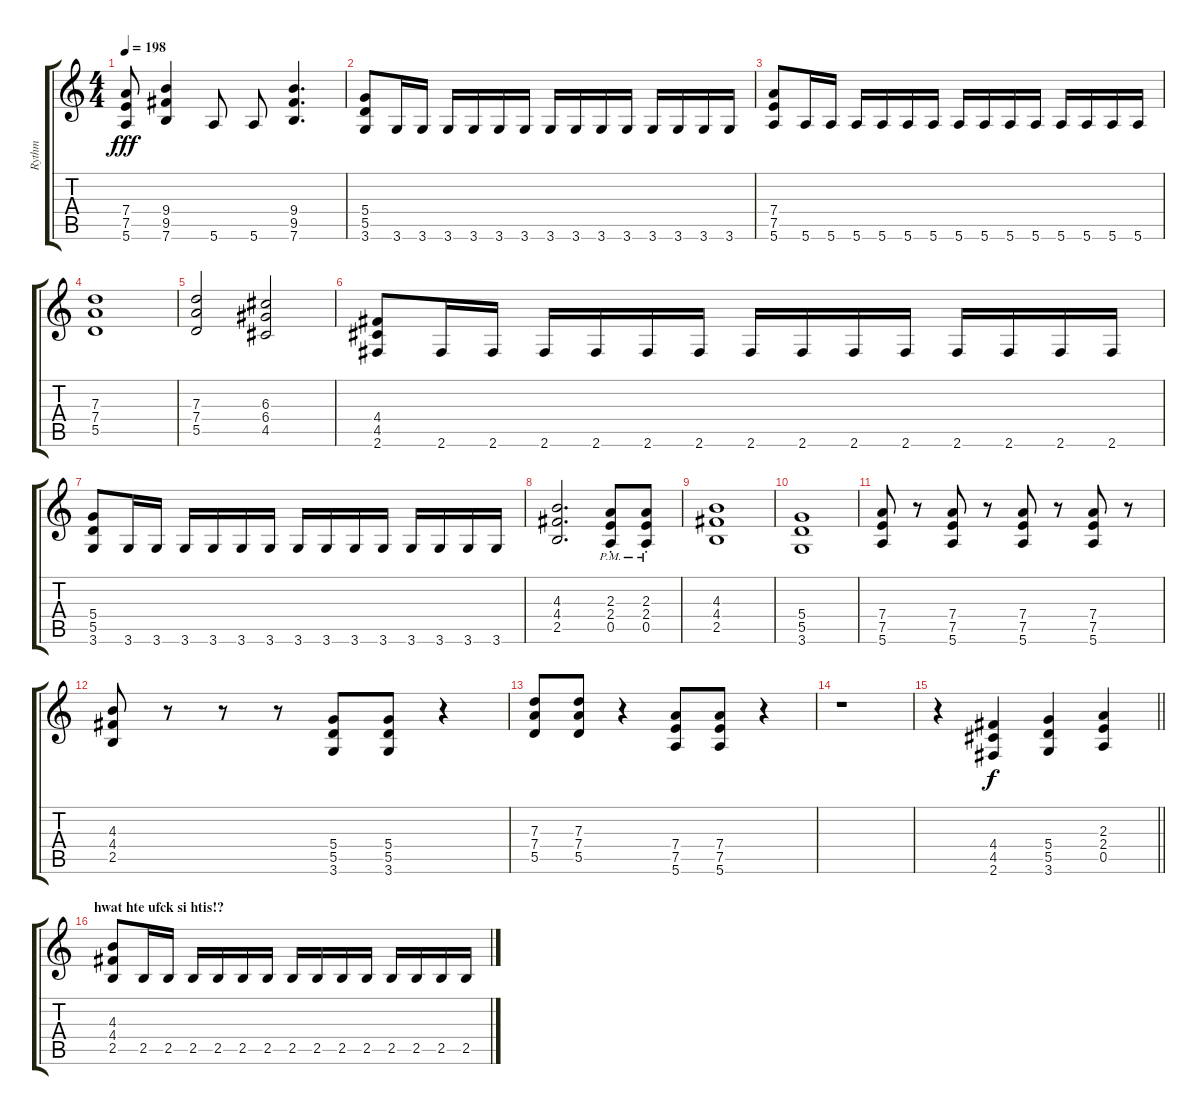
\track ("Rythm" "Rythm") {instrument overdrivenguitar}
\staff {score tabs}
\tuning (E4 B3 G3 D3 A2 E2) {hide}
\ts (4 4)
\tempo 198
\clef g2
\ks c
(7.4 7.5 5.6).8{dy fff} (9.4 9.5 7.6).4 5.6.8 5.6.8 (9.4 9.5 7.6).4{d} |
(5.4 5.5 3.6).8 3.6.16 3.6.16 3.6.16 3.6.16 3.6.16 3.6.16 3.6.16 3.6.16 3.6.16 3.6.16 3.6.16 3.6.16 3.6.16 3.6.16 |
(7.4 7.5 5.6).8 5.6.16 5.6.16 5.6.16 5.6.16 5.6.16 5.6.16 5.6.16 5.6.16 5.6.16 5.6.16 5.6.16 5.6.16 5.6.16 5.6.16 |
(7.3 7.4 5.5).1 |
(7.3 7.4 5.5).2 (6.3 6.4 4.5).2 |
(4.4 4.5 2.6).8 2.6.16 2.6.16 2.6.16 2.6.16 2.6.16 2.6.16 2.6.16 2.6.16 2.6.16 2.6.16 2.6.16 2.6.16 2.6.16 2.6.16 |
(5.4 5.5 3.6).8 3.6.16 3.6.16 3.6.16 3.6.16 3.6.16 3.6.16 3.6.16 3.6.16 3.6.16 3.6.16 3.6.16 3.6.16 3.6.16 3.6.16 |
(4.3 4.4 2.5).2{d} (2.3{pm st} 2.4{pm st} 0.5{pm st}).8 (2.3{pm st} 2.4{pm st} 0.5{pm st}).8 |
(4.3 4.4 2.5).1 |
(5.4 5.5 3.6).1 |
(7.4 7.5 5.6).8 r.8 (7.4 7.5 5.6).8 r.8 (7.4 7.5 5.6).8 r.8 (7.4 7.5 5.6).8 r.8 |
(4.3 4.4 2.5).8 r.8 r.8 r.8 (5.4 5.5 3.6).8 (5.4 5.5 3.6).8 r.4 |
(7.3 7.4 5.5).8 (7.3 7.4 5.5).8 r.4 (7.4 7.5 5.6).8 (7.4 7.5 5.6).8 r.4 |
r.1 |
\barLineRight lightlight
r.4 (4.4 4.5 2.6).4{dy f} (5.4 5.5 3.6).4 (2.3 2.4 0.5).4 |
\section ("" "hwat hte ufck si htis!?")
(4.3 4.4 2.5).8 2.5.16 2.5.16 2.5.16 2.5.16 2.5.16 2.5.16 2.5.16 2.5.16 2.5.16 2.5.16 2.5.16 2.5.16 2.5.16 2.5.16
